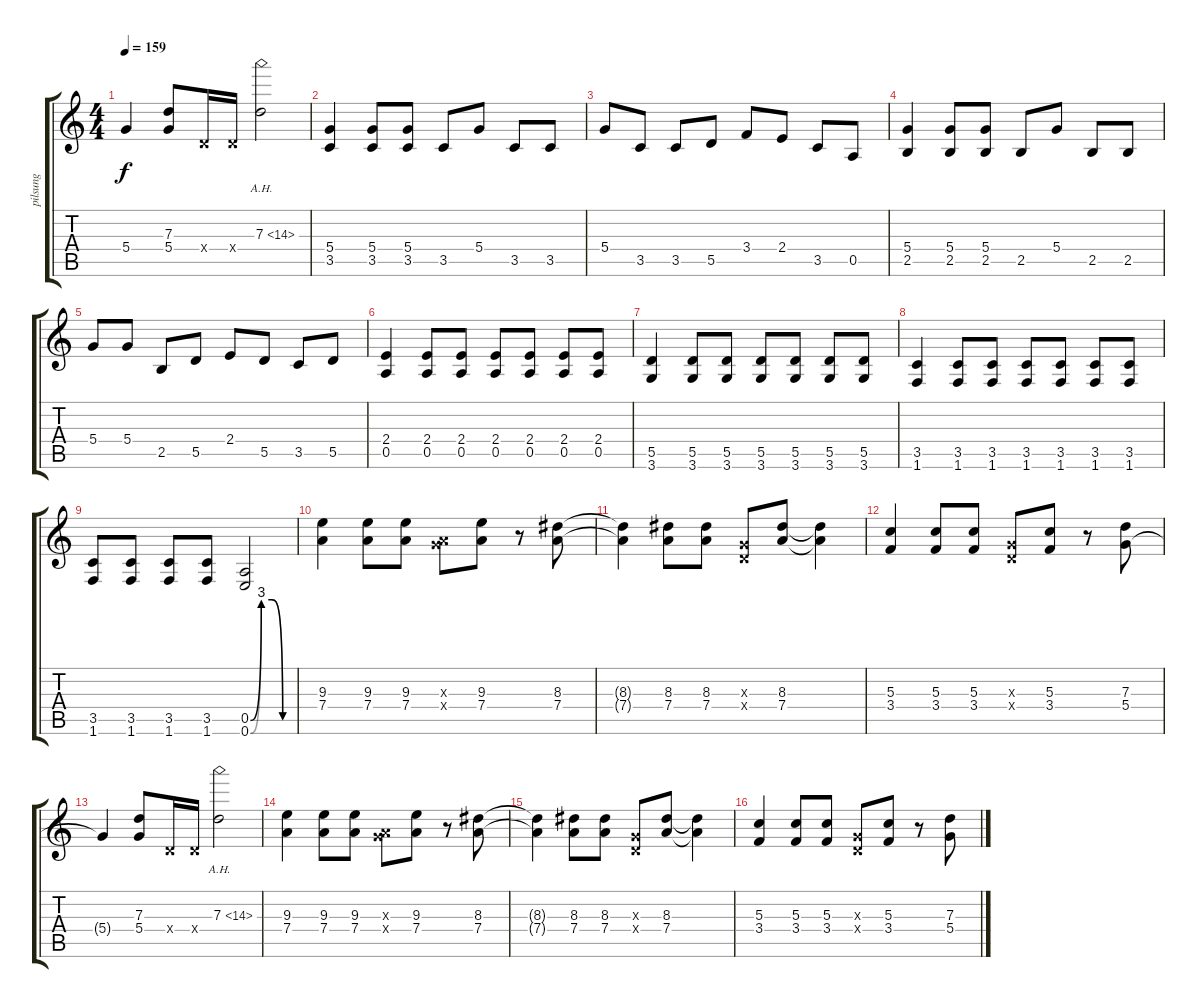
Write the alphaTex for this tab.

\track ("pilsung" "pilsung") {instrument distortionguitar}
\staff {score tabs}
\tuning (E4 B3 G3 D3 A2 E2) {hide}
\ts (4 4)
\tempo 159
\clef g2
\ks c
5.4{t}.4{dy f} (7.3 5.4).8 0.4{x}.16 0.4{x}.16 7.3{ah 7}.2 |
(5.4 3.5).4 (5.4 3.5).8 (5.4 3.5).8 3.5.8 5.4.8 3.5.8 3.5.8 |
5.4.8 3.5.8 3.5.8 5.5.8 3.4.8 2.4.8 3.5.8 0.5.8 |
(5.4 2.5).4 (5.4 2.5).8 (5.4 2.5).8 2.5.8 5.4.8 2.5.8 2.5.8 |
5.4.8 5.4.8 2.5.8 5.5.8 2.4.8 5.5.8 3.5.8 5.5.8 |
(2.4 0.5).4 (2.4 0.5).8 (2.4 0.5).8 (2.4 0.5).8 (2.4 0.5).8 (2.4 0.5).8 (2.4 0.5).8 |
(5.5 3.6).4 (5.5 3.6).8 (5.5 3.6).8 (5.5 3.6).8 (5.5 3.6).8 (5.5 3.6).8 (5.5 3.6).8 |
(3.5 1.6).4 (3.5 1.6).8 (3.5 1.6).8 (3.5 1.6).8 (3.5 1.6).8 (3.5 1.6).8 (3.5 1.6).8 |
(3.5 1.6).8 (3.5 1.6).8 (3.5 1.6).8 (3.5 1.6).8 (0.5{be (custom 0 0 15 12 30 12 45 0 60 0)} 0.6{be (custom 0 0 15 12 30 12 45 0 60 0)}).2 |
(9.3 7.4).4 (9.3 7.4).8 (9.3 7.4).8 (0.3{x} 7.4{x}).8 (9.3 7.4).8 r.8 (8.3 7.4).8 |
(8.3{t} 7.4{t}).4 (8.3 7.4).8 (8.3 7.4).8 (0.3{x} 0.4{x}).8 (8.3 7.4).8 (8.3{t} 7.4{t}).4 |
(5.3 3.4).4 (5.3 3.4).8 (5.3 3.4).8 (0.3{x} 0.4{x}).8 (5.3 3.4).8 r.8 (7.3 5.4).8 |
5.4{t}.4 (7.3 5.4).8 0.4{x}.16 0.4{x}.16 7.3{ah 7}.2 |
(9.3 7.4).4 (9.3 7.4).8 (9.3 7.4).8 (0.3{x} 7.4{x}).8 (9.3 7.4).8 r.8 (8.3 7.4).8 |
(8.3{t} 7.4{t}).4 (8.3 7.4).8 (8.3 7.4).8 (0.3{x} 0.4{x}).8 (8.3 7.4).8 (8.3{t} 7.4{t}).4 |
(5.3 3.4).4 (5.3 3.4).8 (5.3 3.4).8 (0.3{x} 0.4{x}).8 (5.3 3.4).8 r.8 (7.3 5.4).8
